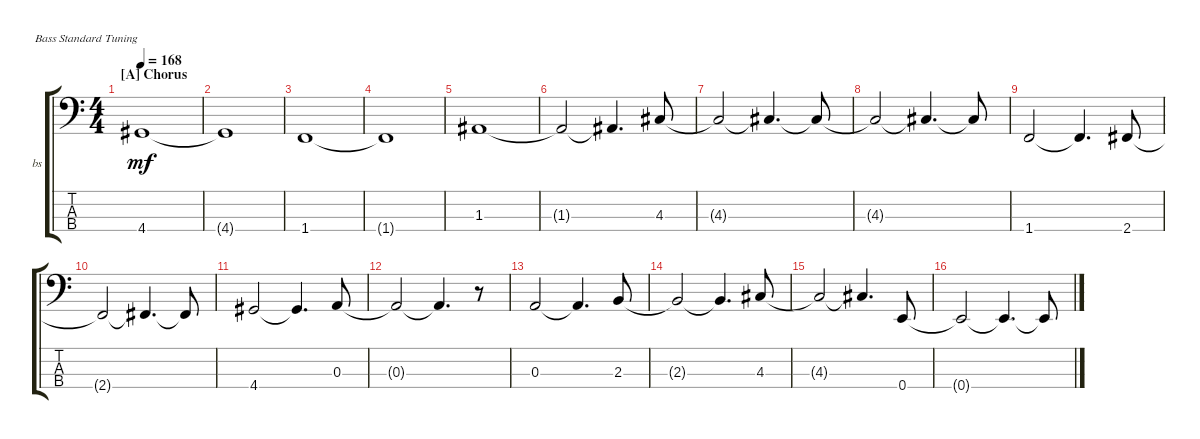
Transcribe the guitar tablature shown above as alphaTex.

\bracketExtendMode groupsimilarinstruments
\firstSystemTrackNameOrientation horizontal
\otherSystemsTrackNameOrientation horizontal
\track ("bass" "bs") {instrument acousticbass}
\staff {score tabs}
\tuning (G2 D2 A1 E1)
\ts (4 4)
\section ("A" "Chorus")
\tempo 168
\clef f4
\scale
0.487395
\ks c
4.4.1{dy mf instrument acousticbass} |
\scale
0.256303 4.4{t}.1 |
\scale
0.256303 1.4.1 |
\scale
0.333333 1.4{t}.1 |
\scale
0.333333 1.3.1 |
\scale
0.333333 1.3{t}.2 1.3{t}.4{d} 4.3.8 |
\scale
0.333333 4.3{t}.2 4.3{t}.4{d} 4.3{t}.8 |
\scale
0.333333 4.3{t}.2 4.3{t}.4{d} 4.3{t}.8 |
\scale
0.333333 1.4.2 1.4{t}.4{d} 2.4.8 |
\scale
0.333333 2.4{t}.2 2.4{t}.4{d} 2.4{t}.8 |
\scale
0.333333 4.4.2 4.4{t}.4{d} 0.3.8 |
\scale
0.333333 0.3{t}.2 0.3{t}.4{d} r.8 |
\scale
0.333333 0.3.2 0.3{t}.4{d} 2.3.8 |
\scale
0.333333 2.3{t}.2 2.3{t}.4{d} 4.3.8 |
\scale
0.333333 4.3{t}.2 4.3{t}.4{d} 0.4.8 |
\scale
0.256303 0.4{t}.2 0.4{t}.4{d} 0.4{t}.8
